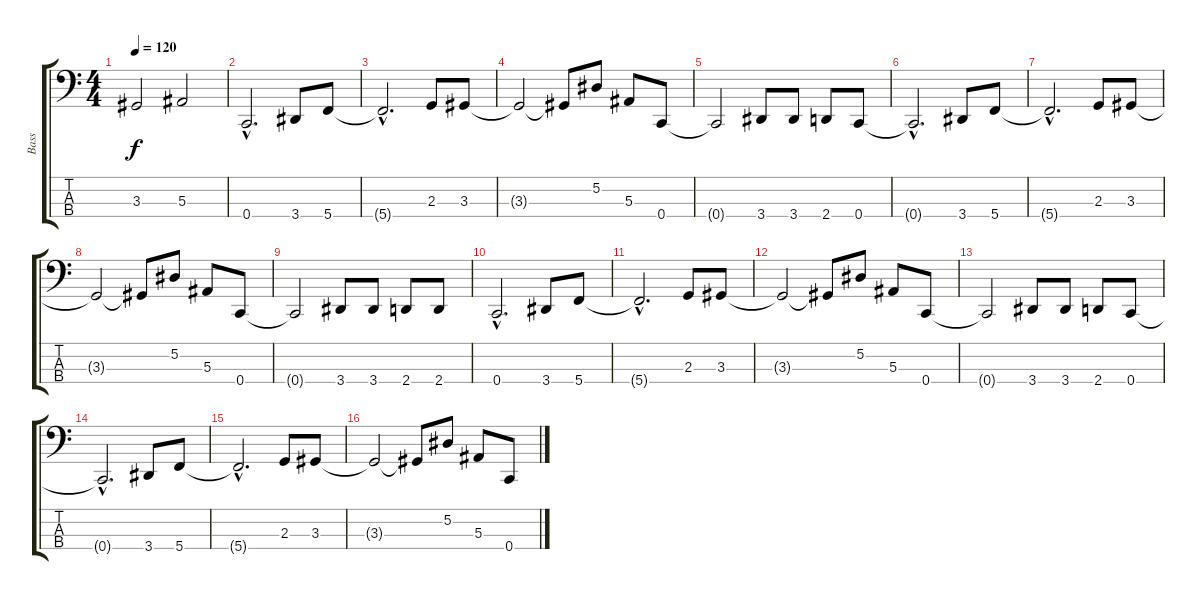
\track ("Bass" "Bass") {instrument electricbasspick}
\staff {score tabs}
\tuning (Eb2 Bb1 F1 C1) {hide}
\ts (4 4)
\tempo 120
\clef f4
\ks c
3.3.2{dy f} 5.3.2 |
0.4{hac}.2{d} 3.4.8 5.4.8 |
5.4{hac t}.2{d} 2.3.8 3.3.8 |
3.3{t}.2 3.3{t}.8 5.2.8 5.3.8 0.4.8 |
0.4{t}.2 3.4.8 3.4.8 2.4.8 0.4.8 |
0.4{hac t}.2{d} 3.4.8 5.4.8 |
5.4{hac t}.2{d} 2.3.8 3.3.8 |
3.3{t}.2 3.3{t}.8 5.2.8 5.3.8 0.4.8 |
0.4{t}.2 3.4.8 3.4.8 2.4.8 2.4.8 |
0.4{hac}.2{d} 3.4.8 5.4.8 |
5.4{hac t}.2{d} 2.3.8 3.3.8 |
3.3{t}.2 3.3{t}.8 5.2.8 5.3.8 0.4.8 |
0.4{t}.2 3.4.8 3.4.8 2.4.8 0.4.8 |
0.4{hac t}.2{d} 3.4.8 5.4.8 |
5.4{hac t}.2{d} 2.3.8 3.3.8 |
3.3{t}.2 3.3{t}.8 5.2.8 5.3.8 0.4.8
